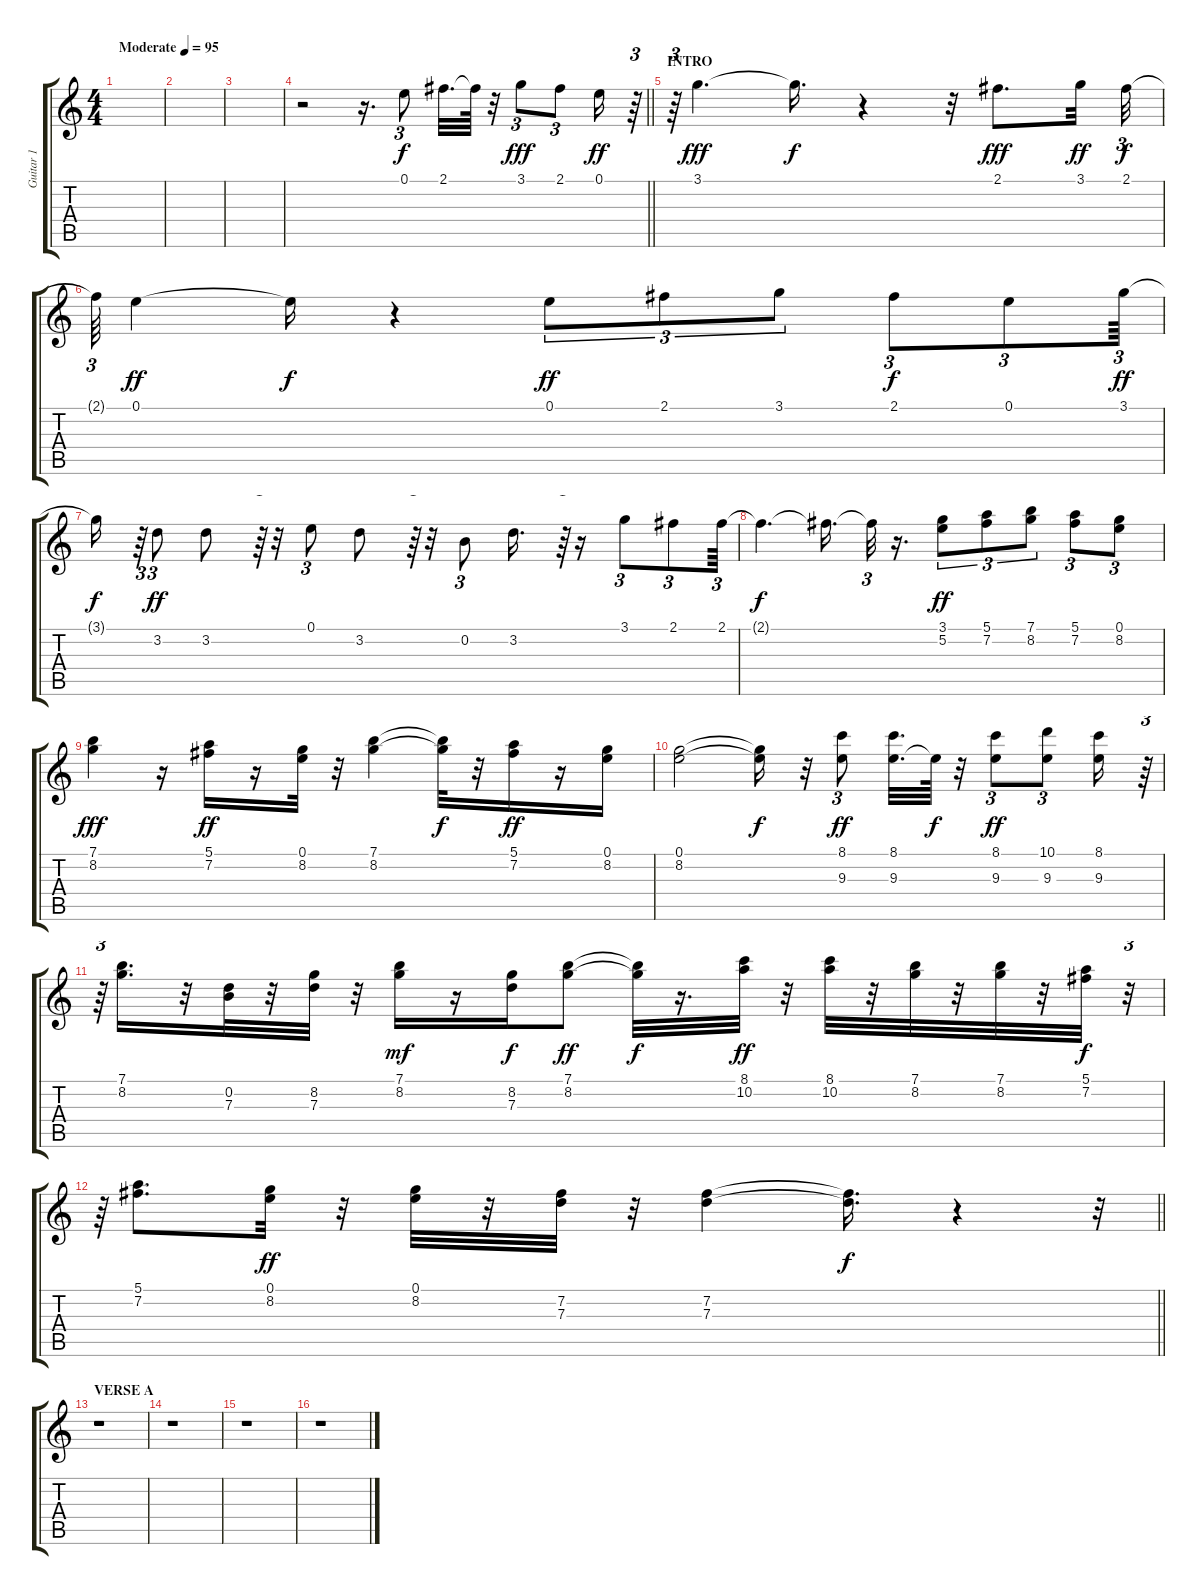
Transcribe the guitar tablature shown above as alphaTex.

\track ("Guitar 1" "Guitar 1") {instrument acousticguitarnylon}
\staff {score tabs}
\tuning (E4 B3 G3 D3 A2 E2) {hide}
\ts (4 4)
\tempo (95 "Moderate")
\clef g2
\ks c
|
|
|
\barLineRight lightlight
r.2 r.16{d} 0.1.8{tu (3 2)} 2.1.32{d} 2.1{t}.64{dy f} r.32 3.1.8{tu (3 2) dy fff} 2.1.8{tu (3 2)} 0.1.16{dy ff} r.64{tu (3 2)} |
\section ("" "INTRO")
r.64{tu (3 2)} 3.1.4{d dy fff} 3.1{t}.16{d dy f} r.4 r.32 2.1.8{d dy fff} 3.1.32{dy ff} 2.1.32{tu (3 2) dy f} |
2.1{t}.64{tu (3 2)} 0.1.4{dy ff} 0.1{t}.16{dy f} r.4 0.1.8{tu (3 2) dy ff} 2.1.8{tu (3 2)} 3.1.8{tu (3 2)} 2.1.8{tu (3 2) dy f} 0.1.8{tu (3 2)} 3.1.64{tu (3 2) dy ff} |
3.1{t}.16{dy f} r.64{tu (3 2)} 3.2.8{tu (3 2) dy ff} 3.2.8 r.64{tu (3 2)} r.32 0.1.8{tu (3 2)} 3.2.8 r.64{tu (3 2)} r.32 0.2.8{tu (3 2)} 3.2.16{d} r.64{tu (3 2)} r.16 3.1.8{tu (3 2)} 2.1.8{tu (3 2)} 2.1.64{tu (3 2)} |
2.1{t}.4{d dy f} 2.1{t}.16{d} 2.1{t}.32{tu (3 2)} r.16{d} (3.1 5.2).8{tu (3 2) dy ff} (5.1 7.2).8{tu (3 2)} (7.1 8.2).8{tu (3 2)} (5.1 7.2).8{tu (3 2)} (0.1 8.2).8{tu (3 2)} |
(7.1 8.2).4{dy fff} r.16 (5.1 7.2).16{dy ff} r.16 (0.1 8.2).32 r.32 (7.1 8.2).4 (7.1{t} 8.2{t}).32{dy f} r.32 (5.1 7.2).16{dy ff} r.16 (0.1 8.2).16 |
(0.1 8.2).2 (0.1{t} 8.2{t}).16{dy f} r.32 (8.1 9.3).8{tu (3 2) dy ff} (8.1 9.3).32{d} 9.3{t}.64{dy f} r.32 (8.1 9.3).8{tu (3 2) dy ff} (10.1 9.3).8{tu (3 2)} (8.1 9.3).16 r.64{tu (3 2)} |
r.64{tu (3 2)} (7.1 8.2).16{d} r.32 (0.2 7.3).32 r.32 (8.2 7.3).32 r.32 (7.1 8.2).16{dy mf} r.16 (8.2 7.3).16{dy f} (7.1 8.2).8{dy ff} (7.1{t} 8.2{t}).32{dy f} r.16{d} (8.1 10.2).32{dy ff} r.32 (8.1 10.2).32 r.32 (7.1 8.2).32 r.32 (7.1 8.2).32 r.32 (5.1 7.2).32{dy f} r.32{tu (3 2)} |
\barLineRight lightlight
r.64{tu (3 2)} (5.1 7.2).8{d} (0.1 8.2).32{dy ff} r.32 (0.1 8.2).32 r.32 (7.2 7.3).32 r.32 (7.2 7.3).4 (7.2{t} 7.3{t}).16{d dy f} r.4 r.32{tu (3 2)} |
\section ("" "VERSE A")
r.1 |
r.1 |
r.1 |
r.1
